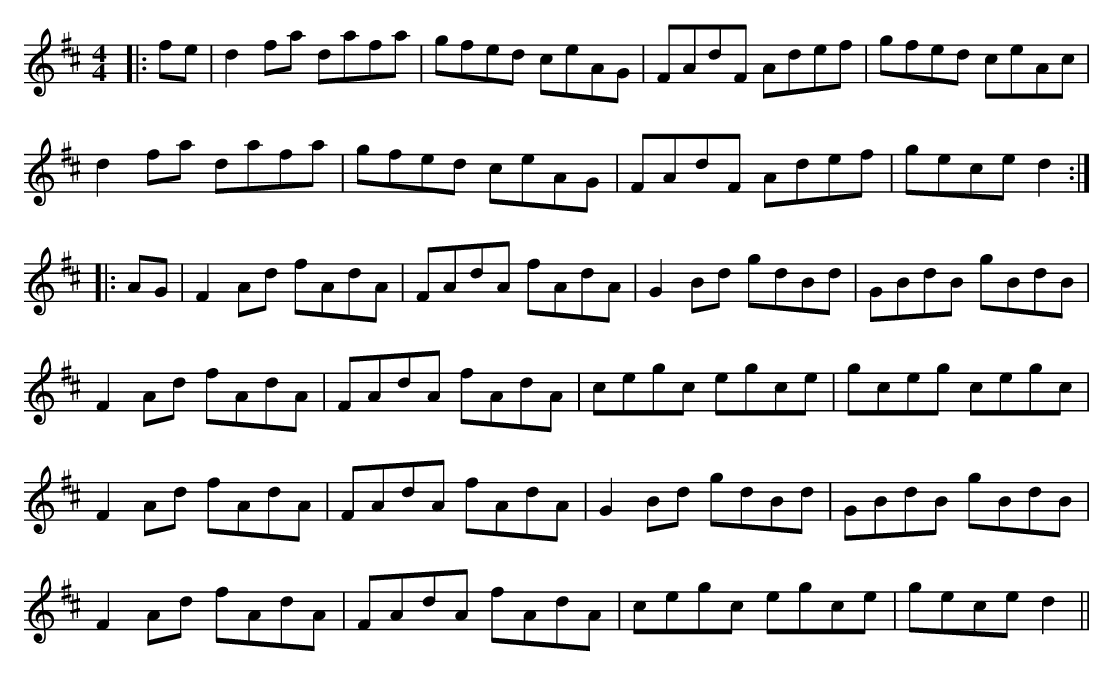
X:1
M:4/4
K:Edor
|:fe|d2fa dafa|gfed ceAG|FAdF Adef|gfed ceAc|
d2fa dafa|gfed ceAG|FAdF Adef|gece d2:|
|:AG|F2Ad fAdA|FAdA fAdA|G2Bd gdBd|GBdB gBdB|
F2Ad fAdA|FAdA fAdA|cegc egce|gceg cegc|
F2Ad fAdA|FAdA fAdA|G2Bd gdBd|GBdB gBdB|
F2Ad fAdA|FAdA fAdA|cegc egce|gece d2||
